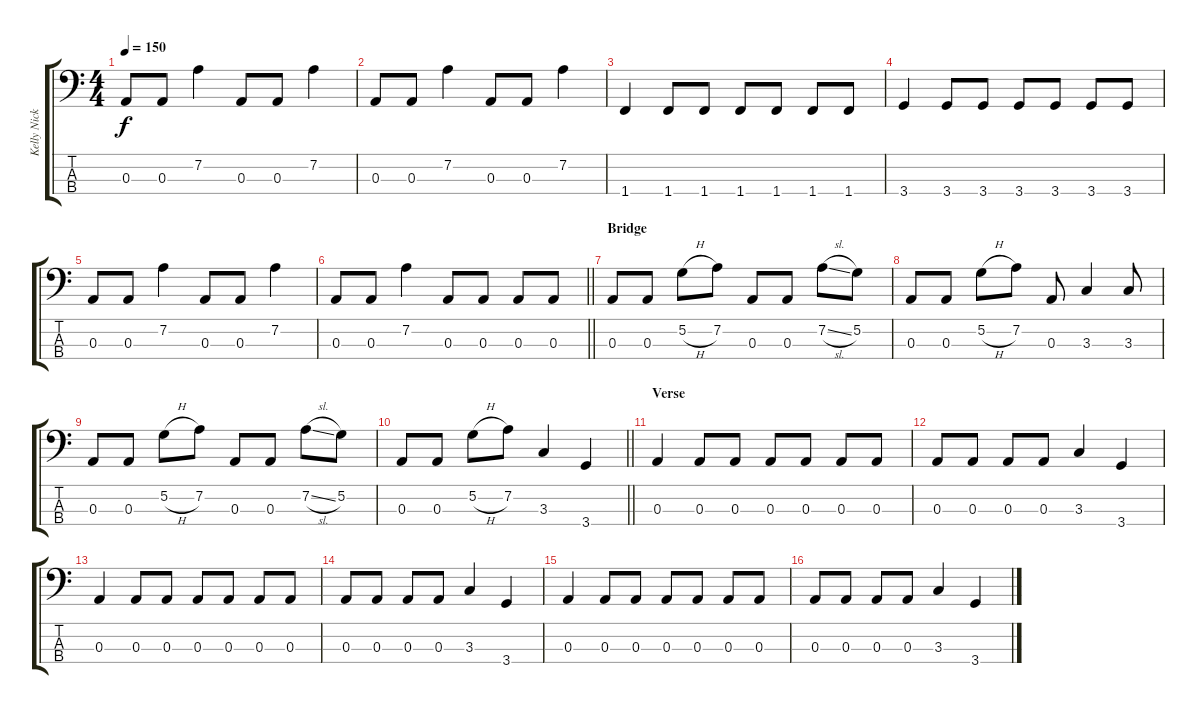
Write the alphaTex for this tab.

\track ("Kelly Nickels" "Kelly Nick") {instrument electricbasspick}
\staff {score tabs}
\tuning (G2 D2 A1 E1) {hide}
\ts (4 4)
\tempo 150
\clef f4
\ks c
0.3.8{dy f} 0.3.8 7.2.4 0.3.8 0.3.8 7.2.4 |
0.3.8 0.3.8 7.2.4 0.3.8 0.3.8 7.2.4 |
1.4.4 1.4.8 1.4.8 1.4.8 1.4.8 1.4.8 1.4.8 |
3.4.4 3.4.8 3.4.8 3.4.8 3.4.8 3.4.8 3.4.8 |
0.3.8 0.3.8 7.2.4 0.3.8 0.3.8 7.2.4 |
\barLineRight lightlight
0.3.8 0.3.8 7.2.4 0.3.8 0.3.8 0.3.8 0.3.8 |
\section ("" "Bridge")
0.3.8 0.3.8 5.2{h}.8 7.2.8 0.3.8 0.3.8 7.2{sl}.8 5.2.8 |
0.3.8 0.3.8 5.2{h}.8 7.2.8 0.3.8 3.3.4 3.3.8 |
0.3.8 0.3.8 5.2{h}.8 7.2.8 0.3.8 0.3.8 7.2{sl}.8 5.2.8 |
\barLineRight lightlight
0.3.8 0.3.8 5.2{h}.8 7.2.8 3.3.4 3.4.4 |
\section ("" "Verse")
0.3.4 0.3.8 0.3.8 0.3.8 0.3.8 0.3.8 0.3.8 |
0.3.8 0.3.8 0.3.8 0.3.8 3.3.4 3.4.4 |
0.3.4 0.3.8 0.3.8 0.3.8 0.3.8 0.3.8 0.3.8 |
0.3.8 0.3.8 0.3.8 0.3.8 3.3.4 3.4.4 |
0.3.4 0.3.8 0.3.8 0.3.8 0.3.8 0.3.8 0.3.8 |
0.3.8 0.3.8 0.3.8 0.3.8 3.3.4 3.4.4
